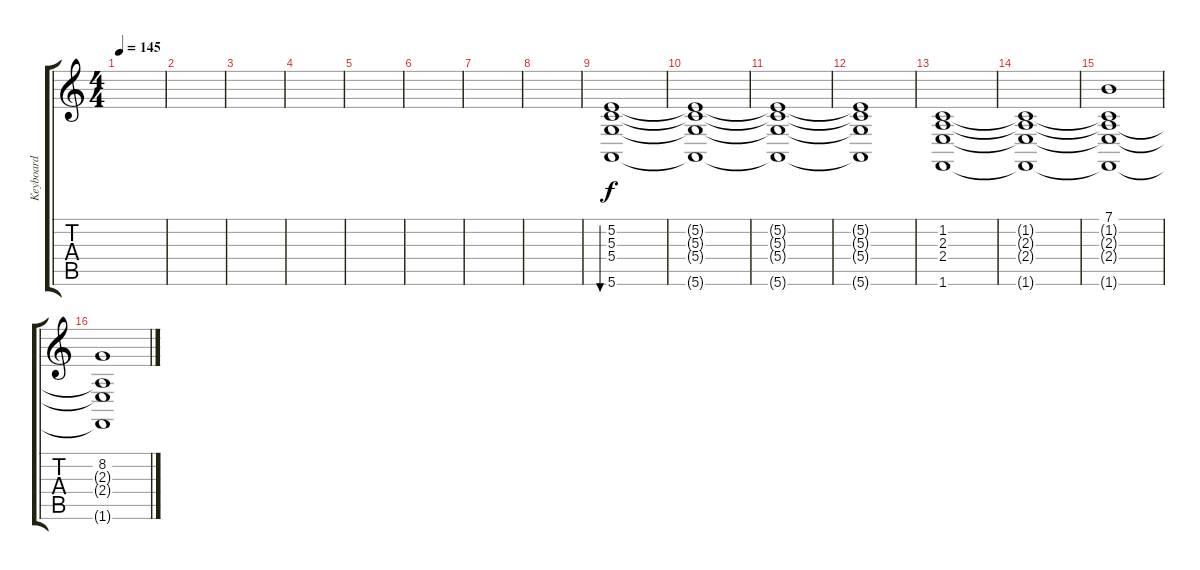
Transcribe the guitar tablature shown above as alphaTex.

\track ("Keyboard" "Keyboard") {instrument stringensemble2}
\staff {score tabs}
\tuning (E4 B3 G3 D3 A2 E2) {hide}
\ts (4 4)
\tempo 145
\clef g2
\ks c
|
|
|
|
|
|
|
|
(5.2 5.3 5.4 5.6).1{bu 480 dy f instrument pad1newage} |
(5.2{t} 5.3{t} 5.4{t} 5.6{t}).1 |
(5.2{t} 5.3{t} 5.4{t} 5.6{t}).1 |
(5.2{t} 5.3{t} 5.4{t} 5.6{t}).1 |
(1.2 2.3 2.4 1.6).1 |
(1.2{t} 2.3{t} 2.4{t} 1.6{t}).1 |
(7.1 1.2{t} 2.3{t} 2.4{t} 1.6{t}).1 |
(8.2 2.3{t} 2.4{t} 1.6{t}).1
